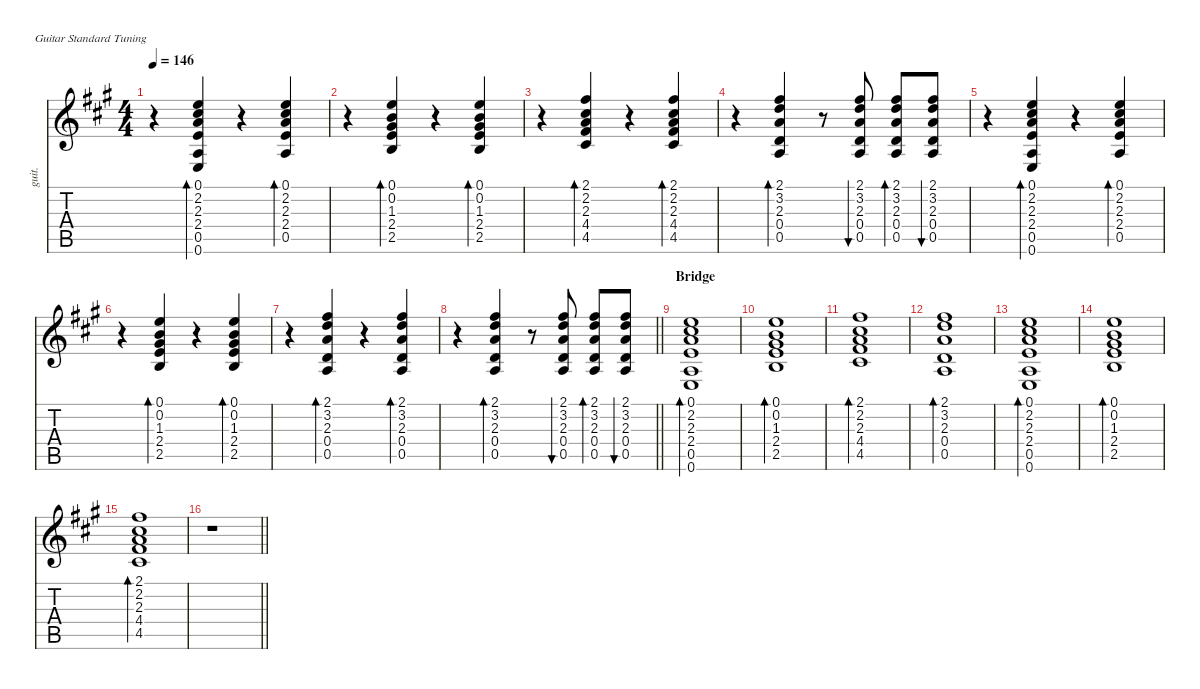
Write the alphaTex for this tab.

\defaultSystemsLayout 4
\hideDynamics
\bracketExtendMode nobrackets
\otherSystemsTrackNameOrientation horizontal
\track ("Guitar-hid" "guit.") {defaultSystemsLayout 4 mute instrument acousticguitarsteel}
\staff {score tabs}
\tuning (E4 B3 G3 D3 A2 E2)
\ts (4 4)
\tempo 146
\clef g2
\ks a
r.4{dy f beam Down} (0.1{acc forcenatural} 2.2{acc #} 2.3{acc forcenatural} 2.4{acc forcenatural} 0.5{acc forcenatural} 0.6{acc forcenatural}).4{bd 30 beam Up} r.4{beam Up} (0.1{acc forcenatural} 2.2{acc #} 2.3{acc forcenatural} 2.4{acc forcenatural} 0.5{acc forcenatural}).4{bd 30 beam Up} |
r.4{beam Down} (0.1{acc forcenatural} 0.2{acc forcenatural} 1.3{acc #} 2.4{acc forcenatural} 2.5{acc forcenatural}).4{bd 30 beam Up} r.4{beam Up} (0.1{acc forcenatural} 0.2{acc forcenatural} 1.3{acc #} 2.4{acc forcenatural} 2.5{acc forcenatural}).4{bd 30 beam Up} |
r.4{beam Down} (2.1{acc #} 2.2{acc #} 2.3{acc forcenatural} 4.4{acc #} 4.5{acc #}).4{bd 30 beam Up} r.4{beam Up} (2.1{acc #} 2.2{acc #} 2.3{acc forcenatural} 4.4{acc #} 4.5{acc #}).4{bd 30 beam Up} |
r.4{beam Down} (2.1{acc #} 3.2{acc forcenatural} 2.3{acc forcenatural} 0.4{acc forcenatural} 0.5{acc forcenatural}).4{bd 30 beam Up} r.8{beam Up} (2.1{acc #} 3.2{acc forcenatural} 2.3{acc forcenatural} 0.4{acc forcenatural} 0.5{acc forcenatural}).8{bu 30 beam Up} (2.1{acc #} 3.2{acc forcenatural} 2.3{acc forcenatural} 0.4{acc forcenatural} 0.5{acc forcenatural}).8{bd 30 beam Up} (2.1{acc #} 3.2{acc forcenatural} 2.3{acc forcenatural} 0.4{acc forcenatural} 0.5{acc forcenatural}).8{bu 30 beam Up} |
r.4{beam Down} (0.1{acc forcenatural} 2.2{acc #} 2.3{acc forcenatural} 2.4{acc forcenatural} 0.5{acc forcenatural} 0.6{acc forcenatural}).4{bd 30 beam Up} r.4{beam Up} (0.1{acc forcenatural} 2.2{acc #} 2.3{acc forcenatural} 2.4{acc forcenatural} 0.5{acc forcenatural}).4{bd 30 beam Up} |
r.4{beam Down} (0.1{acc forcenatural} 0.2{acc forcenatural} 1.3{acc #} 2.4{acc forcenatural} 2.5{acc forcenatural}).4{bd 30 beam Up} r.4{beam Up} (0.1{acc forcenatural} 0.2{acc forcenatural} 1.3{acc #} 2.4{acc forcenatural} 2.5{acc forcenatural}).4{bd 30 beam Up} |
r.4{beam Down} (2.1{acc #} 3.2{acc forcenatural} 2.3{acc forcenatural} 0.4{acc forcenatural} 0.5{acc forcenatural}).4{bd 30 beam Up} r.4{beam Up} (2.1{acc #} 3.2{acc forcenatural} 2.3{acc forcenatural} 0.4{acc forcenatural} 0.5{acc forcenatural}).4{bd 30 beam Up} |
\barLineRight lightlight
r.4{beam Down} (2.1{acc #} 3.2{acc forcenatural} 2.3{acc forcenatural} 0.4{acc forcenatural} 0.5{acc forcenatural}).4{bd 30 beam Up} r.8{beam Up} (2.1{acc #} 3.2{acc forcenatural} 2.3{acc forcenatural} 0.4{acc forcenatural} 0.5{acc forcenatural}).8{bu 30 beam Up} (2.1{acc #} 3.2{acc forcenatural} 2.3{acc forcenatural} 0.4{acc forcenatural} 0.5{acc forcenatural}).8{bd 30 beam Up} (2.1{acc #} 3.2{acc forcenatural} 2.3{acc forcenatural} 0.4{acc forcenatural} 0.5{acc forcenatural}).8{bu 30 beam Up} |
\section ("" "Bridge")
(0.1{acc forcenatural} 2.2{acc #} 2.3{acc forcenatural} 2.4{acc forcenatural} 0.5{acc forcenatural} 0.6{acc forcenatural}).1{bd 30 beam Up} |
(0.1{acc forcenatural} 0.2{acc forcenatural} 1.3{acc #} 2.4{acc forcenatural} 2.5{acc forcenatural}).1{bd 30 beam Up} |
(2.1{acc #} 2.2{acc #} 2.3{acc forcenatural} 4.4{acc #} 4.5{acc #}).1{bd 30 beam Up} |
(2.1{acc #} 3.2{acc forcenatural} 2.3{acc forcenatural} 0.4{acc forcenatural} 0.5{acc forcenatural}).1{bd 30 beam Up} |
(0.1{acc forcenatural} 2.2{acc #} 2.3{acc forcenatural} 2.4{acc forcenatural} 0.5{acc forcenatural} 0.6{acc forcenatural}).1{bd 30 beam Up} |
(0.1{acc forcenatural} 0.2{acc forcenatural} 1.3{acc #} 2.4{acc forcenatural} 2.5{acc forcenatural}).1{bd 30 beam Up} |
(2.1{acc #} 2.2{acc #} 2.3{acc forcenatural} 4.4{acc #} 4.5{acc #}).1{bd 30 beam Up} |
\barLineRight lightlight
r.1{beam Down}
